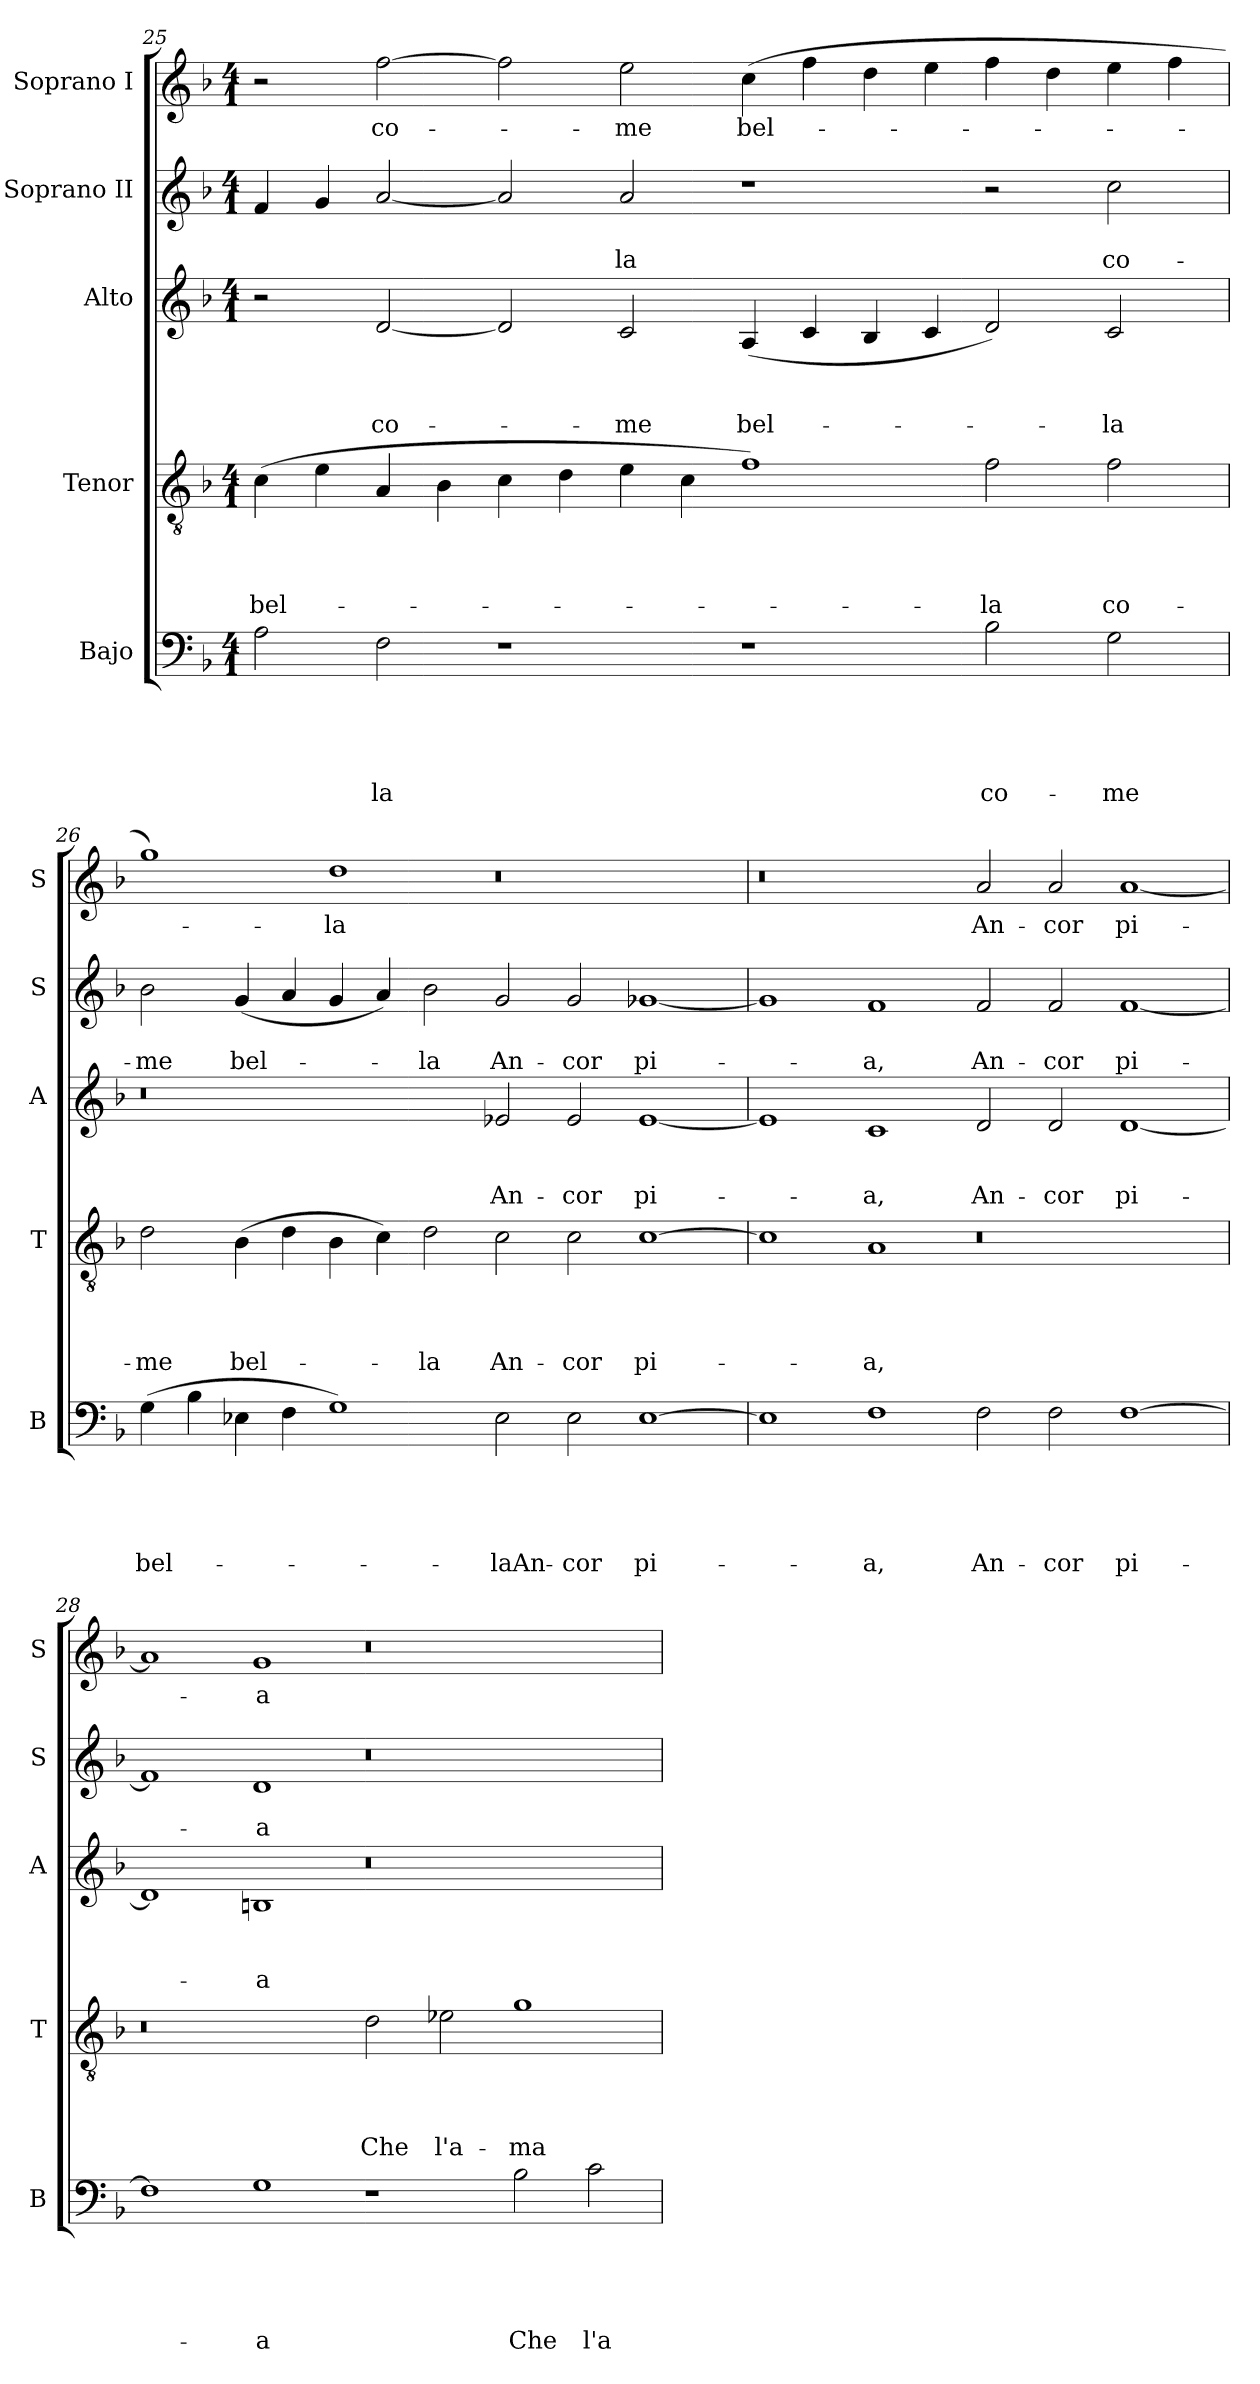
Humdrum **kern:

**kern	**text	**text	**text	**text	**text	**kern	**text	**text	**text	**text	**kern	**text	**text	**text	**kern	**text	**text	**kern	**text
*part5	*part5	*part5	*part5	*part5	*part5	*part4	*part4	*part4	*part4	*part4	*part3	*part3	*part3	*part3	*part2	*part2	*part2	*part1	*part1
*staff5	*staff5	*staff5	*staff5	*staff5	*staff5	*staff4	*staff4	*staff4	*staff4	*staff4	*staff3	*staff3	*staff3	*staff3	*staff2	*staff2	*staff2	*staff1	*staff1
*I"Bajo	*	*	*	*	*	*I"Tenor	*	*	*	*	*I"Alto	*	*	*	*I"Soprano II	*	*	*I"Soprano I	*
*I'B	*	*	*	*	*	*I'T	*	*	*	*	*I'A	*	*	*	*I'S	*	*	*I'S	*
!!LO:LB:g=z
*clefF4	*	*	*	*	*	*clefGv2	*	*	*	*	*clefG2	*	*	*	*clefG2	*	*	*clefG2	*
*k[b-]	*	*	*	*	*	*k[b-]	*	*	*	*	*k[b-]	*	*	*	*k[b-]	*	*	*k[b-]	*
*F:	*	*	*	*	*	*F:	*	*	*	*	*F:	*	*	*	*F:	*	*	*F:	*
*M4/1	*	*	*	*	*	*M4/1	*	*	*	*	*M4/1	*	*	*	*M4/1	*	*	*M4/1	*
=25	=25	=25	=25	=25	=25	=25	=25	=25	=25	=25	=25	=25	=25	=25	=25	=25	=25	=25	=25
2A\	.	.	.	.	.	(4c\	.	.	.	bel-	2r	.	.	.	4f/	.	.	2r	.
.	.	.	.	.	.	4e\	.	.	.	.	.	.	.	.	4g/	.	.	.	.
2F\	.	.	.	.	-la	4A/	.	.	.	.	[2d/	.	.	co-	[2a/	.	.	[2ff\	co-
.	.	.	.	.	.	4B-\	.	.	.	.	.	.	.	.	.	.	.	.	.
1r	.	.	.	.	.	4c\	.	.	.	.	2d/]	.	.	.	2a/]	.	.	2ff\]	.
.	.	.	.	.	.	4d\	.	.	.	.	.	.	.	.	.	.	.	.	.
.	.	.	.	.	.	4e\	.	.	.	.	2c/	.	.	-me	2a/	.	-la	2ee\	-me
.	.	.	.	.	.	4c\	.	.	.	.	.	.	.	.	.	.	.	.	.
1r	.	.	.	.	.	1f)	.	.	.	.	(4A/	.	.	bel-	1r	.	.	(4cc\	bel-
.	.	.	.	.	.	.	.	.	.	.	4c/	.	.	.	.	.	.	4ff\	.
.	.	.	.	.	.	.	.	.	.	.	4B-/	.	.	.	.	.	.	4dd\	.
.	.	.	.	.	.	.	.	.	.	.	4c/	.	.	.	.	.	.	4ee\	.
2B-\	.	.	.	.	co-	2f\	.	.	.	-la	2d/)	.	.	.	2r	.	.	4ff\	.
.	.	.	.	.	.	.	.	.	.	.	.	.	.	.	.	.	.	4dd\	.
2G\	.	.	.	.	-me	2f\	.	.	.	co-	2c/	.	.	-la	2cc\	.	co-	4ee\	.
.	.	.	.	.	.	.	.	.	.	.	.	.	.	.	.	.	.	4ff\	.
=26	=26	=26	=26	=26	=26	=26	=26	=26	=26	=26	=26	=26	=26	=26	=26	=26	=26	=26	=26
(4G\	.	.	.	.	bel-	2d\	.	.	.	-me	0r	.	.	.	2b-\	.	-me	1gg)	.
4B-\	.	.	.	.	.	.	.	.	.	.	.	.	.	.	.	.	.	.	.
4E-X\	.	.	.	.	.	(4B-\	.	.	.	bel-	.	.	.	.	(4g/	.	bel-	.	.
4F\	.	.	.	.	.	4d\	.	.	.	.	.	.	.	.	4a/	.	.	.	.
1G)	.	.	.	.	.	4B-\	.	.	.	.	.	.	.	.	4g/	.	.	1dd	-la
.	.	.	.	.	.	4c\)	.	.	.	.	.	.	.	.	4a/)	.	.	.	.
.	.	.	.	.	.	2d\	.	.	.	-la	.	.	.	.	2b-\	.	-la	.	.
2E-\	.	.	.	.	-laAn-	2c\	.	.	.	An-	2e-X/	.	.	An-	2g/	.	An-	0r	.
2E-\	.	.	.	.	-cor	2c\	.	.	.	-cor	2e-/	.	.	-cor	2g/	.	-cor	.	.
[1E-	.	.	.	.	pi-	[1c	.	.	.	pi-	[1e-	.	.	pi-	[1g-X	.	pi-	.	.
=27	=27	=27	=27	=27	=27	=27	=27	=27	=27	=27	=27	=27	=27	=27	=27	=27	=27	=27	=27
1E-]	.	.	.	.	.	1c]	.	.	.	.	1e-]	.	.	.	1g-]	.	.	0r	.
1F	.	.	.	.	-a,	1A	.	.	.	-a,	1c	.	.	-a,	1f	.	-a,	.	.
2F\	.	.	.	.	An-	0r	.	.	.	.	2d/	.	.	An-	2f/	.	An-	2a/	An-
2F\	.	.	.	.	-cor	.	.	.	.	.	2d/	.	.	-cor	2f/	.	-cor	2a/	-cor
[1F	.	.	.	.	pi-	.	.	.	.	.	[1d	.	.	pi-	[1f	.	pi-	[1a	pi-
!!LO:LB:g=z
=28	=28	=28	=28	=28	=28	=28	=28	=28	=28	=28	=28	=28	=28	=28	=28	=28	=28	=28	=28
1F]	.	.	.	.	.	0r	.	.	.	.	1d]	.	.	.	1f]	.	.	1a]	.
1G	.	.	.	.	-a	.	.	.	.	.	1Bn	.	.	-a	1d	.	-a	1g	-a
1r	.	.	.	.	.	2d\	.	.	.	Che	0r	.	.	.	0r	.	.	0r	.
.	.	.	.	.	.	2e-X\	.	.	.	l'a-	.	.	.	.	.	.	.	.	.
2B-\	.	.	.	.	Che	1g	.	.	.	-ma-	.	.	.	.	.	.	.	.	.
2c\	.	.	.	.	l'a-	.	.	.	.	.	.	.	.	.	.	.	.	.	.
=	=	=	=	=	=	=	=	=	=	=	=	=	=	=	=	=	=	=	=
*-	*-	*-	*-	*-	*-	*-	*-	*-	*-	*-	*-	*-	*-	*-	*-	*-	*-	*-	*-
